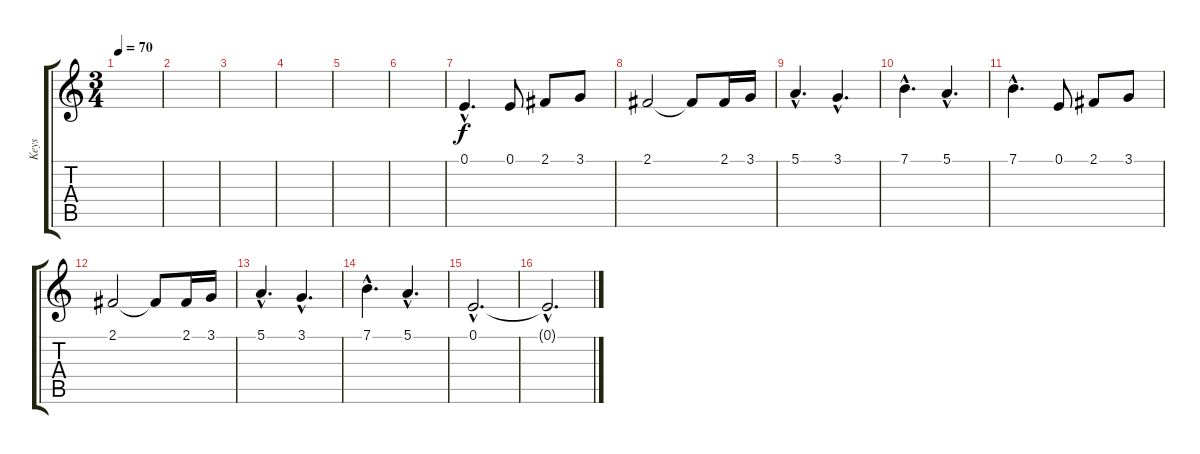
\track ("Keys" "Keys") {instrument lead5charang}
\staff {score tabs}
\tuning (E4 B3 G3 D3 A2 E2) {hide}
\ts (3 4)
\tempo 70
\clef g2
\ks c
|
|
|
|
|
|
0.1{hac}.4{d} 0.1.8 2.1.8 3.1.8 |
2.1.2 2.1{t}.8 2.1.16 3.1.16 |
5.1{hac}.4{d} 3.1{hac}.4{d} |
7.1{hac}.4{d} 5.1{hac}.4{d} |
7.1{hac}.4{d} 0.1.8 2.1.8 3.1.8 |
2.1.2 2.1{t}.8 2.1.16 3.1.16 |
5.1{hac}.4{d} 3.1{hac}.4{d} |
7.1{hac}.4{d} 5.1{hac}.4{d} |
0.1{hac}.2{d} |
0.1{hac t}.2{d}
